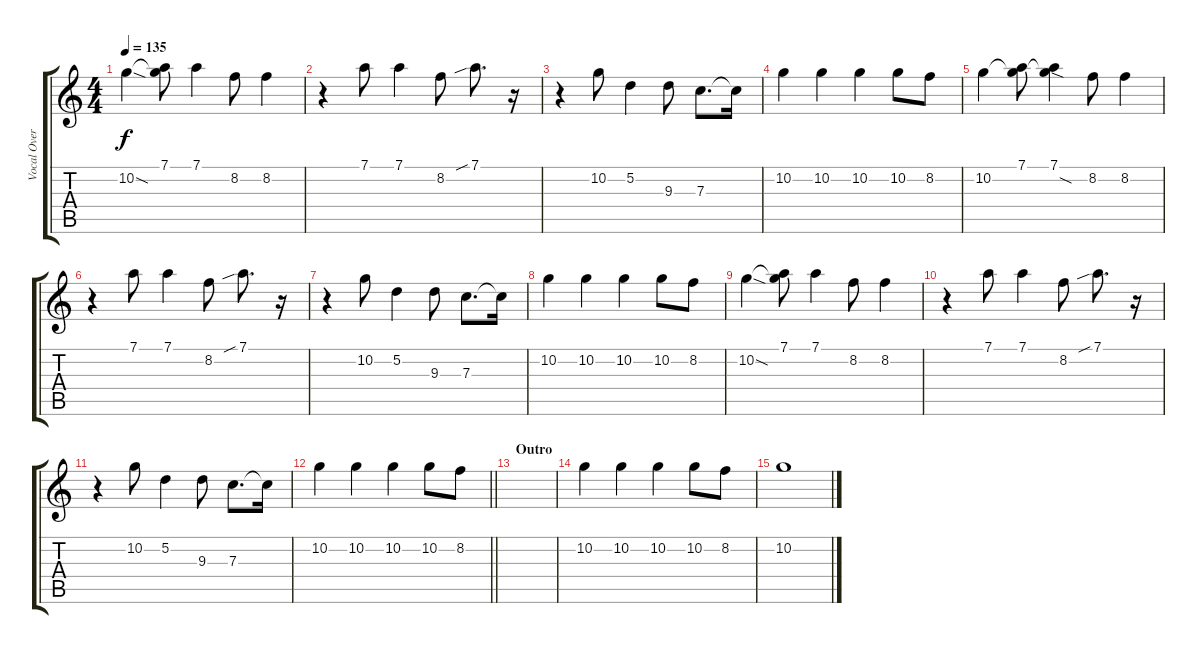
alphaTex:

\track ("Vocal Overdubs/Gang Vocals" "Vocal Over") {instrument contrabass}
\staff {score tabs}
\tuning (D4 A3 F3 C3 G2 D2) {hide}
\ts (4 4)
\tempo 135
\clef g2
\ks c
10.2{sod}.4{dy f} (7.1 10.2{t}).8 7.1.4 8.2.8 8.2.4 |
r.4 7.1.8 7.1.4 8.2.8 7.1{sib}.8{d} r.16 |
r.4 10.2.8 5.2.4 9.3.8 7.3.8{d} 7.3{t}.16 |
10.2.4 10.2.4 10.2.4 10.2.8 8.2.8 |
10.2.4 (7.1 10.2{t}).8 (7.1 10.2{sod t}).4 8.2.8 8.2.4 |
r.4 7.1.8 7.1.4 8.2.8 7.1{sib}.8{d} r.16 |
r.4 10.2.8 5.2.4 9.3.8 7.3.8{d} 7.3{t}.16 |
10.2.4 10.2.4 10.2.4 10.2.8 8.2.8 |
10.2{sod}.4 (7.1 10.2{t}).8 7.1.4 8.2.8 8.2.4 |
r.4 7.1.8 7.1.4 8.2.8 7.1{sib}.8{d} r.16 |
r.4 10.2.8 5.2.4 9.3.8 7.3.8{d} 7.3{t}.16 |
\barLineRight lightlight
10.2.4 10.2.4 10.2.4 10.2.8 8.2.8 |
\section ("" "Outro")
|
10.2.4 10.2.4 10.2.4 10.2.8 8.2.8 |
10.2.1{volume 10}
